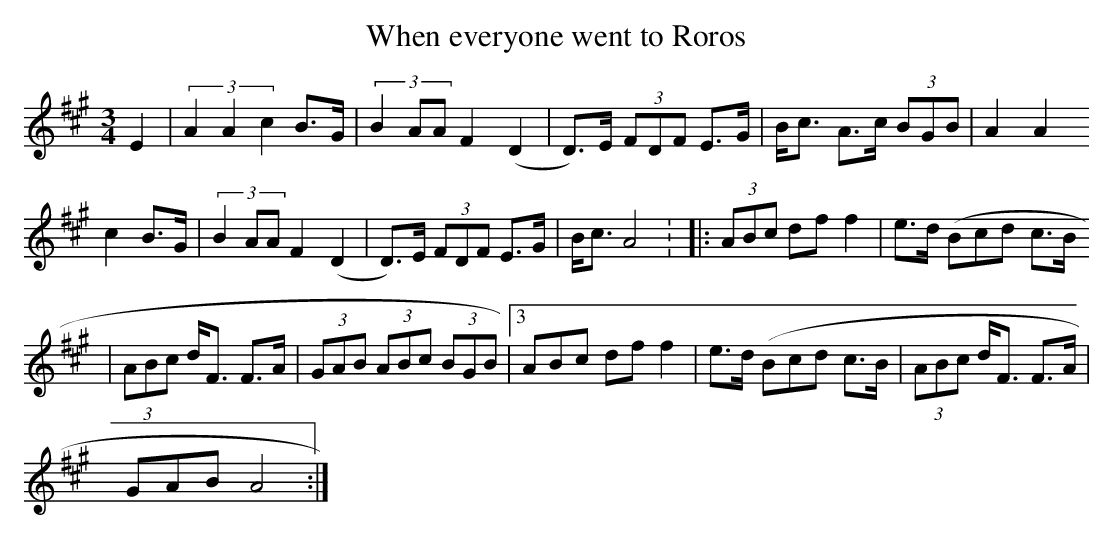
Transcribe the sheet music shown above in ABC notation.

X:1
T:When everyone went to Roros
L:1/8
M:3/4
K:A
E2|(3A2 A2 c2 B>G| (3B2 AA F2 (D2|D)>E (3FDF E>G|B<c A>c (3BGB |(3A2 A2
c2 B>G| (3B2 AA F2 (D2|D)>E (3FDF E>G|B<c A4: |:(3ABc df f2|e>d (Bcd c>B
|(3ABc d<F F>A|(3GAB (3ABc (3BGB|3ABc df f2|e>d (Bcd c>B|(3ABc d<F F>A|(
3GAB A4:|
